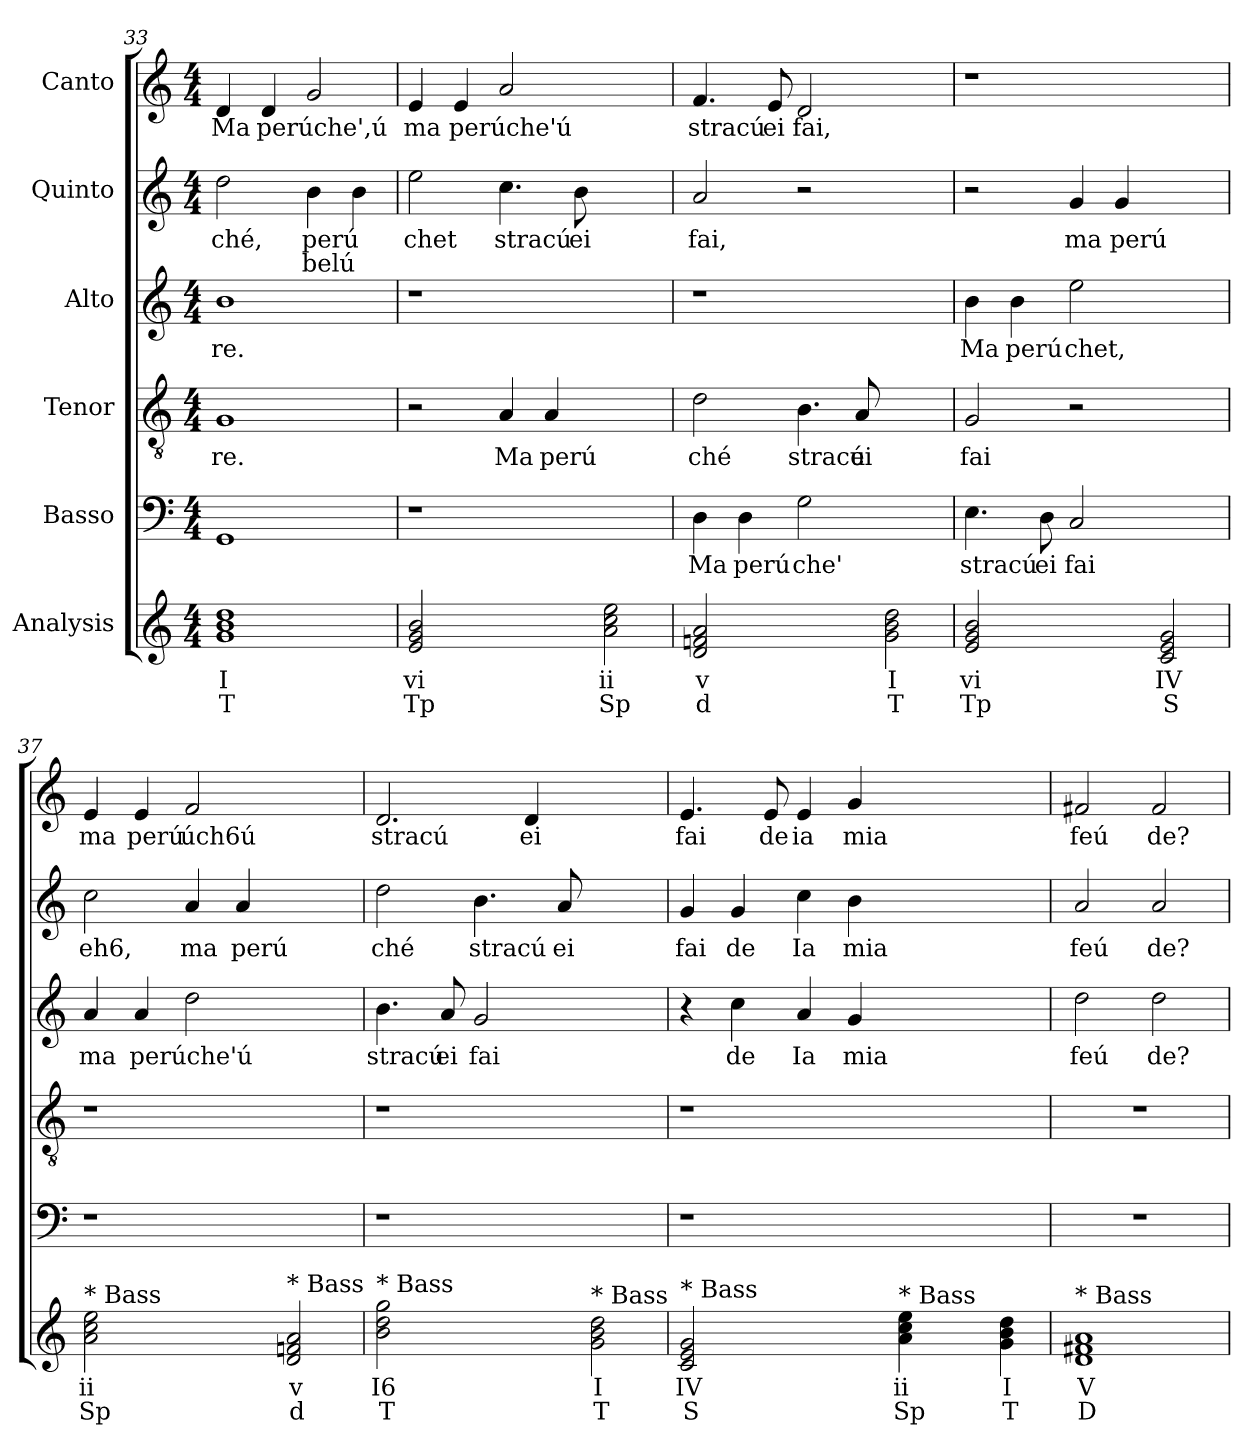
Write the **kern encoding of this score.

**kern	**text	**text	**kern	**text	**kern	**text	**kern	**text	**kern	**text	**text	**kern	**text
*part6	*part6	*part6	*part5	*part5	*part4	*part4	*part3	*part3	*part2	*part2	*part2	*part1	*part1
*staff6	*staff6	*staff6	*staff5	*staff5	*staff4	*staff4	*staff3	*staff3	*staff2	*staff2	*staff2	*staff1	*staff1
*I"Analysis	*	*	*I"Basso	*	*I"Tenor	*	*I"Alto	*	*I"Quinto	*	*	*I"Canto	*
*	*	*	*clefF4	*	*clefGv2	*	*clefG2	*	*clefG2	*	*	*clefG2	*
*k[]	*	*	*k[]	*	*k[]	*	*k[]	*	*k[]	*	*	*k[]	*
*M4/4	*	*	*M4/4	*	*M4/4	*	*M4/4	*	*M4/4	*	*	*M4/4	*
=33	=33	=33	=33	=33	=33	=33	=33	=33	=33	=33	=33	=33	=33
!	!	!	!	!	!	!LO:LY:b	!	!	!	!	!	!	!
!	!	!	!	!	!	!	!	!LO:LY:b	!	!	!	!	!
!	!	!	!	!	!	!	!	!	!	!LO:LY:b	!	!	!
!	!	!	!	!	!	!	!	!	!	!	!	!	!LO:LY:b
1g 1b 1dd	I	T	1GG	.	1G	re.	1b	re.	2dd\	ché,	.	4d/	Ma
!	!	!	!	!	!	!	!	!	!	!	!	!	!LO:LY:b
.	.	.	.	.	.	.	.	.	.	.	.	4d/	perúche',ú
!	!	!	!	!	!	!	!	!	!	!LO:LY:b	!LO:LY:b	!	!
.	.	.	.	.	.	.	.	.	4b\	perú	belú	2g/	.
.	.	.	.	.	.	.	.	.	4b\	.	.	.	.
=34	=34	=34	=34	=34	=34	=34	=34	=34	=34	=34	=34	=34	=34
!	!	!	!	!	!	!	!	!	!	!LO:LY:b	!	!	!
!	!	!	!	!	!	!	!	!	!	!	!	!	!LO:LY:b
2e 2g 2b	vi	Tp	1r	.	2r	.	1r	.	2ee\	chet	.	4e/	ma
!	!	!	!	!	!	!	!	!	!	!	!	!	!LO:LY:b
.	.	.	.	.	.	.	.	.	.	.	.	4e/	perúche'ú
!	!	!	!	!	!	!LO:LY:b	!	!	!	!	!	!	!
!	!	!	!	!	!	!	!	!	!	!LO:LY:b	!	!	!
2ryy	.	.	.	.	4A/	Ma	.	.	4.cc\	stracú	.	2a/	.
!	!	!	!	!	!	!LO:LY:b	!	!	!	!	!	!	!
.	.	.	.	.	4A/	perú	.	.	.	.	.	.	.
!	!	!	!	!	!	!	!	!	!	!LO:LY:b	!	!	!
.	.	.	.	.	.	.	.	.	8b\	ei	.	.	.
2a 2cc 2ee	ii	Sp	2ryy	.	2ryy	.	2ryy	.	2ryy	.	.	2ryy	.
=35	=35	=35	=35	=35	=35	=35	=35	=35	=35	=35	=35	=35	=35
!	!	!	!	!LO:LY:b	!	!	!	!	!	!	!	!	!
!	!	!	!	!	!	!LO:LY:b	!	!	!	!	!	!	!
!	!	!	!	!	!	!	!	!	!	!LO:LY:b	!	!	!
!	!	!	!	!	!	!	!	!	!	!	!	!	!LO:LY:b
2d 2fn 2a	v	d	4D\	Ma	2d\	ché	1r	.	2a/	fai,	.	4.f/	stracú
!	!	!	!	!LO:LY:b	!	!	!	!	!	!	!	!	!
.	.	.	4D\	perú	.	.	.	.	.	.	.	.	.
!	!	!	!	!	!	!	!	!	!	!	!	!	!LO:LY:b
.	.	.	.	.	.	.	.	.	.	.	.	8e/	ei
!	!	!	!	!LO:LY:b	!	!	!	!	!	!	!	!	!
!	!	!	!	!	!	!LO:LY:b	!	!	!	!	!	!	!
!	!	!	!	!	!	!	!	!	!	!	!	!	!LO:LY:b
2ryy	.	.	2G\	che'	4.B\	stracú	.	.	2r	.	.	2d/	fai,
!	!	!	!	!	!	!LO:LY:b	!	!	!	!	!	!	!
.	.	.	.	.	8A/	ei	.	.	.	.	.	.	.
2g 2b 2dd	I	T	2ryy	.	2ryy	.	2ryy	.	2ryy	.	.	2ryy	.
=36	=36	=36	=36	=36	=36	=36	=36	=36	=36	=36	=36	=36	=36
!	!	!	!	!LO:LY:b	!	!	!	!	!	!	!	!	!
!	!	!	!	!	!	!LO:LY:b	!	!	!	!	!	!	!
!	!	!	!	!	!	!	!	!LO:LY:b	!	!	!	!	!
2e 2g 2b	vi	Tp	4.E\	stracú	2G/	fai	4b\	Ma	2r	.	.	1r	.
!	!	!	!	!	!	!	!	!LO:LY:b	!	!	!	!	!
.	.	.	.	.	.	.	4b\	perú	.	.	.	.	.
!	!	!	!	!LO:LY:b	!	!	!	!	!	!	!	!	!
.	.	.	8D\	ei	.	.	.	.	.	.	.	.	.
!	!	!	!	!LO:LY:b	!	!	!	!	!	!	!	!	!
!	!	!	!	!	!	!	!	!LO:LY:b	!	!	!	!	!
!	!	!	!	!	!	!	!	!	!	!LO:LY:b	!	!	!
2ryy	.	.	2C/	fai	2r	.	2ee\	chet,	4g/	ma	.	.	.
!	!	!	!	!	!	!	!	!	!	!LO:LY:b	!	!	!
.	.	.	.	.	.	.	.	.	4g/	perú	.	.	.
2c 2e 2g	IV	S	2ryy	.	2ryy	.	2ryy	.	2ryy	.	.	2ryy	.
=37	=37	=37	=37	=37	=37	=37	=37	=37	=37	=37	=37	=37	=37
!	!	!	!	!	!	!	!	!LO:LY:b	!	!	!	!	!
!	!	!	!	!	!	!	!	!	!	!LO:LY:b	!	!	!
!LO:TX:a:t=* Bass	!	!	!	!	!	!	!	!	!	!	!	!	!
!	!	!	!	!	!	!	!	!	!	!	!	!	!LO:LY:b
2a 2cc 2ee	ii	Sp	1r	.	1r	.	4a/	ma	2cc\	eh6,	.	4e/	ma
!	!	!	!	!	!	!	!	!LO:LY:b	!	!	!	!	!
!	!	!	!	!	!	!	!	!	!	!	!	!	!LO:LY:b
.	.	.	.	.	.	.	4a/	perúche'ú	.	.	.	4e/	perú
!	!	!	!	!	!	!	!	!	!	!LO:LY:b	!	!	!
!	!	!	!	!	!	!	!	!	!	!	!	!	!LO:LY:b
2ryy	.	.	.	.	.	.	2dd\	.	4a/	ma	.	2f/	úch6ú
!	!	!	!	!	!	!	!	!	!	!LO:LY:b	!	!	!
.	.	.	.	.	.	.	.	.	4a/	perú	.	.	.
!LO:TX:a:t=* Bass	!	!	!	!	!	!	!	!	!	!	!	!	!
2d 2fn 2a	v	d	2ryy	.	2ryy	.	2ryy	.	2ryy	.	.	2ryy	.
=38	=38	=38	=38	=38	=38	=38	=38	=38	=38	=38	=38	=38	=38
!	!	!	!	!	!	!	!	!LO:LY:b	!	!	!	!	!
!	!	!	!	!	!	!	!	!	!	!LO:LY:b	!	!	!
!LO:TX:a:t=* Bass	!	!	!	!	!	!	!	!	!	!	!	!	!
!	!	!	!	!	!	!	!	!	!	!	!	!	!LO:LY:b
2b 2dd 2gg	I6	T	1r	.	1r	.	4.b\	stracú	2dd\	ché	.	2.d/	stracú
!	!	!	!	!	!	!	!	!LO:LY:b	!	!	!	!	!
.	.	.	.	.	.	.	8a/	ei	.	.	.	.	.
!	!	!	!	!	!	!	!	!LO:LY:b	!	!	!	!	!
!	!	!	!	!	!	!	!	!	!	!LO:LY:b	!	!	!
2ryy	.	.	.	.	.	.	2g/	fai	4.b\	stracú	.	.	.
!	!	!	!	!	!	!	!	!	!	!	!	!	!LO:LY:b
.	.	.	.	.	.	.	.	.	.	.	.	4d/	ei
!	!	!	!	!	!	!	!	!	!	!LO:LY:b	!	!	!
.	.	.	.	.	.	.	.	.	8a/	ei	.	.	.
!LO:TX:a:t=* Bass	!	!	!	!	!	!	!	!	!	!	!	!	!
2g 2b 2dd	I	T	2ryy	.	2ryy	.	2ryy	.	2ryy	.	.	2ryy	.
=39	=39	=39	=39	=39	=39	=39	=39	=39	=39	=39	=39	=39	=39
!	!	!	!	!	!	!	!	!	!	!LO:LY:b	!	!	!
!LO:TX:a:t=* Bass	!	!	!	!	!	!	!	!	!	!	!	!	!
!	!	!	!	!	!	!	!	!	!	!	!	!	!LO:LY:b
2c 2e 2g	IV	S	1r	.	1r	.	4r	.	4g/	fai	.	4.e/	fai
!	!	!	!	!	!	!	!	!LO:LY:b	!	!	!	!	!
!	!	!	!	!	!	!	!	!	!	!LO:LY:b	!	!	!
.	.	.	.	.	.	.	4cc\	de	4g/	de	.	.	.
!	!	!	!	!	!	!	!	!	!	!	!	!	!LO:LY:b
.	.	.	.	.	.	.	.	.	.	.	.	8e/	de
!	!	!	!	!	!	!	!	!LO:LY:b	!	!	!	!	!
!	!	!	!	!	!	!	!	!	!	!LO:LY:b	!	!	!
!	!	!	!	!	!	!	!	!	!	!	!	!	!LO:LY:b
2ryy	.	.	.	.	.	.	4a/	Ia	4cc\	Ia	.	4e/	ia
!	!	!	!	!	!	!	!	!LO:LY:b	!	!	!	!	!
!	!	!	!	!	!	!	!	!	!	!LO:LY:b	!	!	!
!	!	!	!	!	!	!	!	!	!	!	!	!	!LO:LY:b
.	.	.	.	.	.	.	4g/	mia	4b\	mia	.	4g/	mia
!LO:TX:a:t=* Bass	!	!	!	!	!	!	!	!	!	!	!	!	!
4a 4cc 4ee	ii	Sp	2.ryy	.	2.ryy	.	2.ryy	.	2.ryy	.	.	2.ryy	.
4ryy	.	.	.	.	.	.	.	.	.	.	.	.	.
4g 4b 4dd	I	T	.	.	.	.	.	.	.	.	.	.	.
=40	=40	=40	=40	=40	=40	=40	=40	=40	=40	=40	=40	=40	=40
!	!	!	!	!	!	!	!	!LO:LY:b	!	!	!	!	!
!	!	!	!	!	!	!	!	!	!	!LO:LY:b	!	!	!
!LO:TX:a:t=* Bass	!	!	!	!	!	!	!	!	!	!	!	!	!
!	!	!	!	!	!	!	!	!	!	!	!	!	!LO:LY:b
1d 1f#X 1a	V	D	1r	.	1r	.	2dd\	feú	2a/	feú	.	2f#X/	feú
!	!	!	!	!	!	!	!	!LO:LY:b	!	!	!	!	!
!	!	!	!	!	!	!	!	!	!	!LO:LY:b	!	!	!
!	!	!	!	!	!	!	!	!	!	!	!	!	!LO:LY:b
.	.	.	.	.	.	.	2dd\	de?	2a/	de?	.	2f#/	de?
=	=	=	=	=	=	=	=	=	=	=	=	=	=
*-	*-	*-	*-	*-	*-	*-	*-	*-	*-	*-	*-	*-	*-
